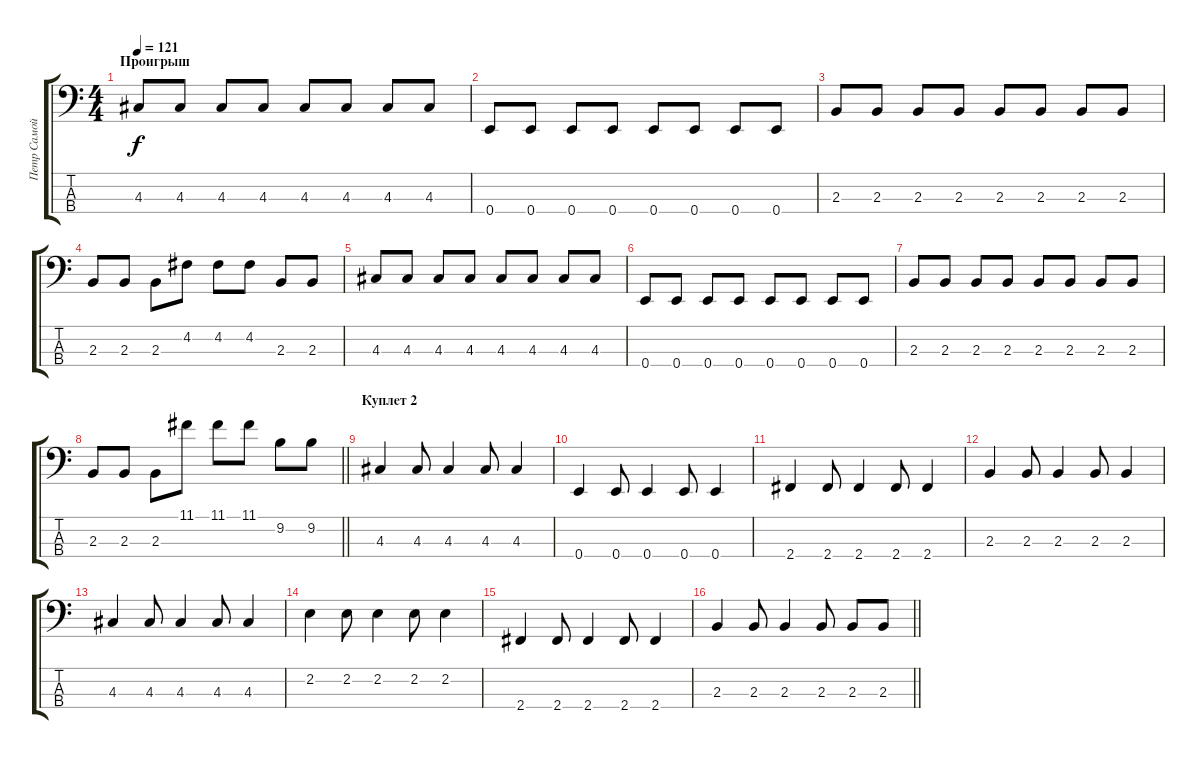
\track ("Петр Самойлов" "Петр Самой") {instrument electricbassfinger}
\staff {score tabs}
\tuning (G2 D2 A1 E1) {hide}
\ts (4 4)
\section ("" "Проигрыш")
\tempo 121
\clef f4
\ks c
4.3.8{dy f} 4.3.8 4.3.8 4.3.8 4.3.8 4.3.8 4.3.8 4.3.8 |
0.4.8 0.4.8 0.4.8 0.4.8 0.4.8 0.4.8 0.4.8 0.4.8 |
2.3.8 2.3.8 2.3.8 2.3.8 2.3.8 2.3.8 2.3.8 2.3.8 |
2.3.8 2.3.8 2.3.8 4.2.8 4.2.8 4.2.8 2.3.8 2.3.8 |
4.3.8 4.3.8 4.3.8 4.3.8 4.3.8 4.3.8 4.3.8 4.3.8 |
0.4.8 0.4.8 0.4.8 0.4.8 0.4.8 0.4.8 0.4.8 0.4.8 |
2.3.8 2.3.8 2.3.8 2.3.8 2.3.8 2.3.8 2.3.8 2.3.8 |
\barLineRight lightlight
2.3.8 2.3.8 2.3.8 11.1.8 11.1.8 11.1.8 9.2.8 9.2.8 |
\section ("" "Куплет 2")
4.3.4 4.3.8 4.3.4 4.3.8 4.3.4 |
0.4.4 0.4.8 0.4.4 0.4.8 0.4.4 |
2.4.4 2.4.8 2.4.4 2.4.8 2.4.4 |
2.3.4 2.3.8 2.3.4 2.3.8 2.3.4 |
4.3.4 4.3.8 4.3.4 4.3.8 4.3.4 |
2.2.4 2.2.8 2.2.4 2.2.8 2.2.4 |
2.4.4 2.4.8 2.4.4 2.4.8 2.4.4 |
\barLineRight lightlight
2.3.4 2.3.8 2.3.4 2.3.8 2.3.8 2.3.8
